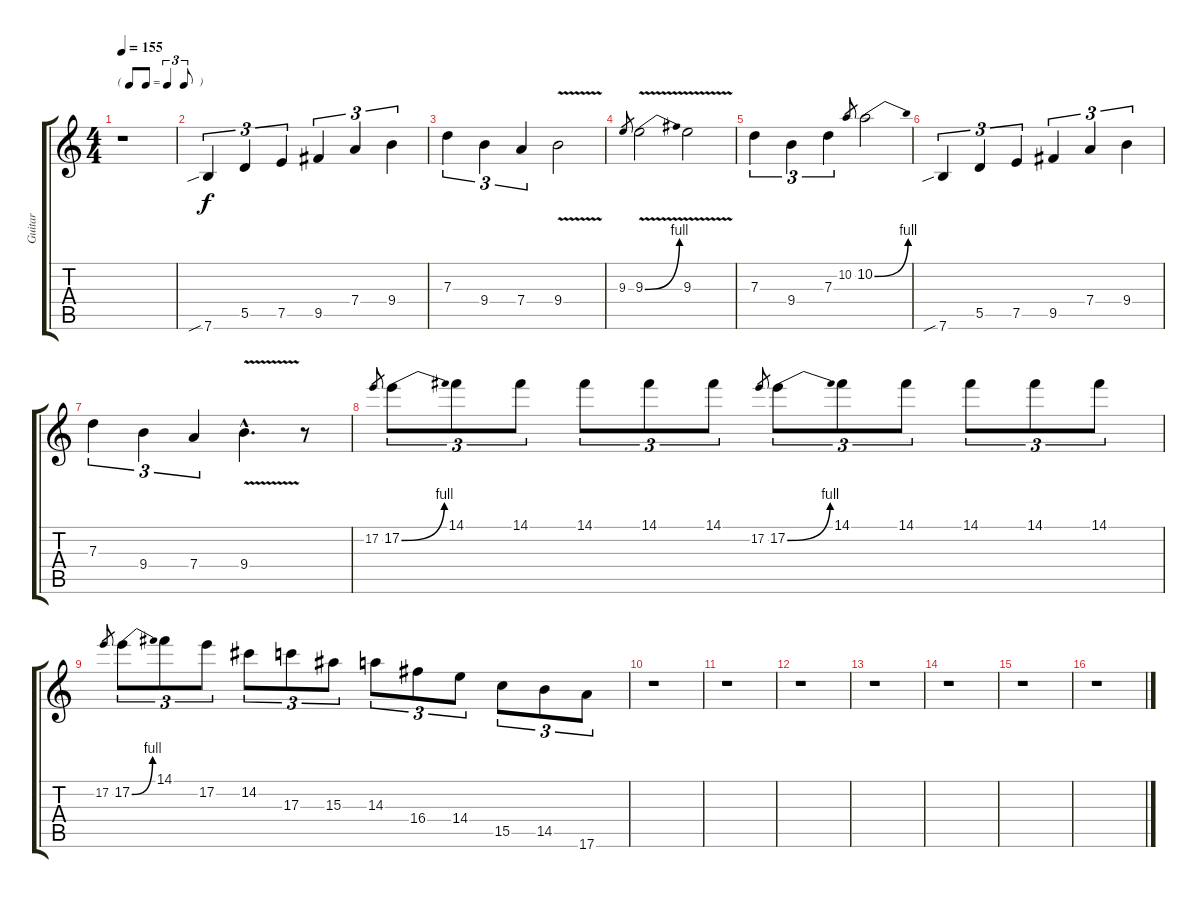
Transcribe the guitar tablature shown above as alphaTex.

\track ("Guitar" "Guitar") {instrument distortionguitar}
\staff {score tabs}
\tuning (E4 B3 G3 D3 A2 E2) {hide}
\ts (4 4)
\tf triplet8th
\tempo 155
\clef g2
\ks c
r.1{dy f} |
7.6{sib}.4{tu (3 2) balance 8} 5.5.4{tu (3 2)} 7.5.4{tu (3 2)} 9.5.4{tu (3 2)} 7.4.4{tu (3 2)} 9.4.4{tu (3 2)} |
7.3.4{tu (3 2)} 9.4.4{tu (3 2)} 7.4.4{tu (3 2)} 9.4{v}.2 |
9.3.8{gr} 9.3{be (bend 0 0 60 4) v}.2 9.3{v}.2 |
7.3.4{tu (3 2)} 9.4.4{tu (3 2)} 7.3.4{tu (3 2)} 10.2.8{gr} 10.2{be (bend 0 0 60 4)}.2 |
7.6{sib}.4{tu (3 2)} 5.5.4{tu (3 2)} 7.5.4{tu (3 2)} 9.5.4{tu (3 2)} 7.4.4{tu (3 2)} 9.4.4{tu (3 2)} |
7.3.4{tu (3 2)} 9.4.4{tu (3 2)} 7.4.4{tu (3 2)} 9.4{v hac}.4{d} r.8 |
17.2.8{gr} 17.2{be (bend 0 0 60 4)}.8{tu (3 2) balance 16} 14.1.8{tu (3 2)} 14.1.8{tu (3 2)} 14.1.8{tu (3 2)} 14.1.8{tu (3 2)} 14.1.8{tu (3 2)} 17.2.8{gr} 17.2{be (bend 0 0 60 4)}.8{tu (3 2)} 14.1.8{tu (3 2)} 14.1.8{tu (3 2)} 14.1.8{tu (3 2)} 14.1.8{tu (3 2)} 14.1.8{tu (3 2)} |
17.2.8{gr} 17.2{be (bend 0 0 60 4)}.8{tu (3 2)} 14.1.8{tu (3 2)} 17.2.8{tu (3 2)} 14.2.8{tu (3 2)} 17.3.8{tu (3 2)} 15.3.8{tu (3 2)} 14.3.8{tu (3 2)} 16.4.8{tu (3 2)} 14.4.8{tu (3 2)} 15.5.8{tu (3 2)} 14.5.8{tu (3 2)} 17.6.8{tu (3 2)} |
r.1 |
r.1 |
r.1 |
r.1 |
r.1 |
r.1 |
r.1
